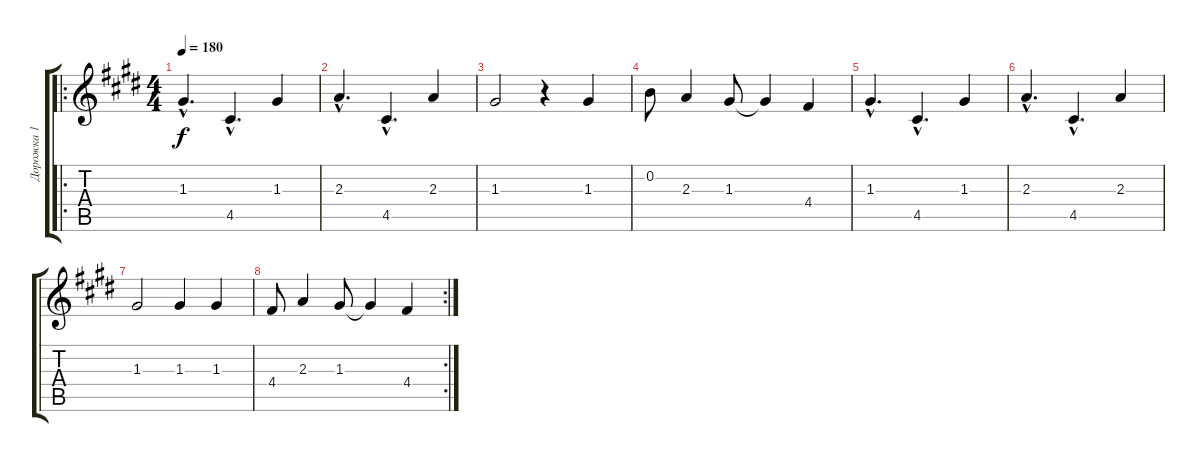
\track ("Дорожка 1" "Дорожка 1") {instrument distortionguitar}
\staff {score tabs}
\tuning (E4 B3 G3 D3 A2 E2) {hide}
\ro
\ts (4 4)
\tempo 180
\clef g2
\ks e
1.3{hac}.4{d dy f} 4.5{hac}.4{d} 1.3.4 |
2.3{hac}.4{d} 4.5{hac}.4{d} 2.3.4 |
1.3.2 r.4 1.3.4 |
0.2.8 2.3.4 1.3.8 1.3{t}.4 4.4.4 |
1.3{hac}.4{d} 4.5{hac}.4{d} 1.3.4 |
2.3{hac}.4{d} 4.5{hac}.4{d} 2.3.4 |
1.3.2 1.3.4 1.3.4 |
\rc 2
4.4.8 2.3.4 1.3.8 1.3{t}.4 4.4.4
